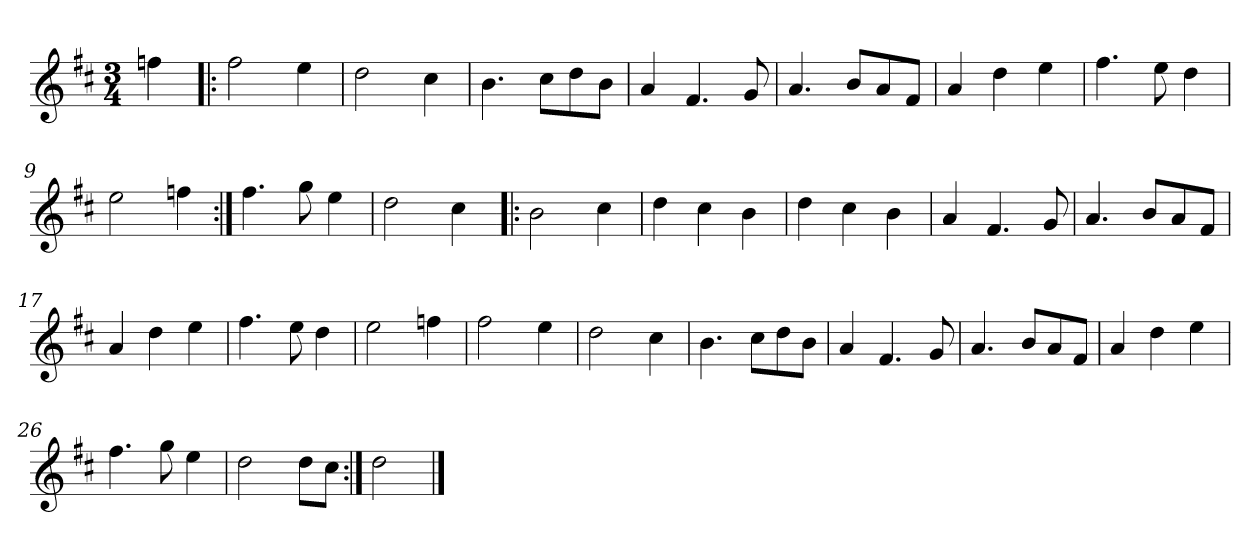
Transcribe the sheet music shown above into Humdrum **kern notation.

**kern
*part1
*staff1
*clefG2
*k[f#c#]
*D:
*M3/4
*MM140
=1
4ffn\
=2!|:
2ff#\
4ee\
=3
2dd\
4cc#\
=4
4.b\
8cc#\L
8dd\
8b\J
=5
4a/
4.f#/
8g/
=6
4.a/
8b/L
8a/
8f#/J
=7
4a/
4dd\
4ee\
=8
4.ff#\
8ee\
4dd\
=9
2ee\
4ffn\
=10:|!
4.ff#\
8gg\
4ee\
=11
2dd\
4cc#\
=12!|:
2b\
4cc#\
!!LO:LB:g=z
=13
4dd\
4cc#\
4b\
=14
4dd\
4cc#\
4b\
=15
4a/
4.f#/
8g/
=16
4.a/
8b/L
8a/
8f#/J
=17
4a/
4dd\
4ee\
=18
4.ff#\
8ee\
4dd\
=19
2ee\
4ffn\
=20
2ff#\
4ee\
=21
2dd\
4cc#\
=22
4.b\
8cc#\L
8dd\
8b\J
=23
4a/
4.f#/
8g/
=24
4.a/
8b/L
8a/
8f#/J
!!LO:LB:g=z
=25
4a/
4dd\
4ee\
=26
4.ff#\
8gg\
4ee\
=27
2dd\
8dd\L
8cc#\J
=28:|!
2dd\
==
*-
